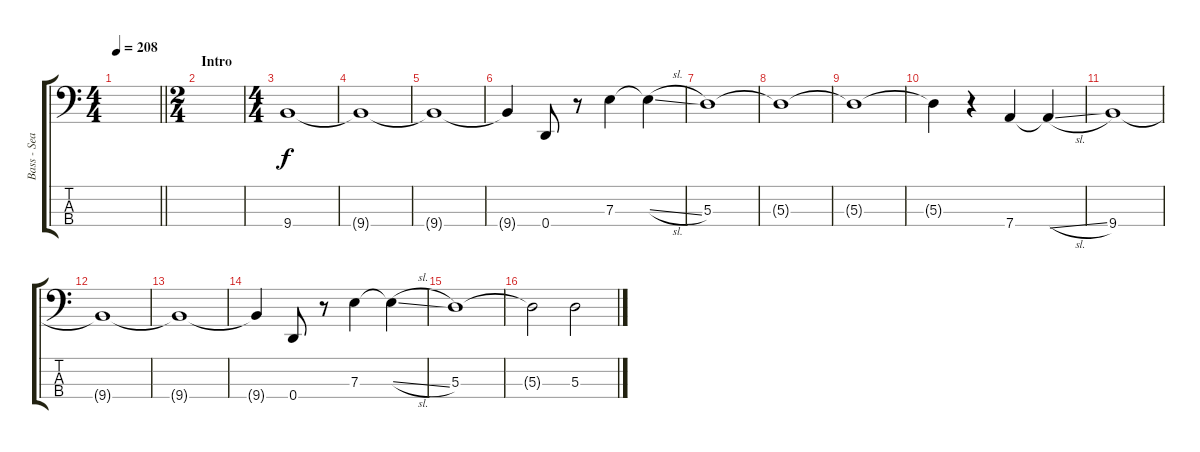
\track ("Bass - Sean" "Bass - Sea") {instrument fretlessbass}
\staff {score tabs}
\tuning (G2 D2 A1 D1) {hide}
\ts (4 4)
\tempo 208
\clef f4
\barLineRight lightlight
\ks c
|
\ts (2 4)
\section ("" "Intro")
|
\ts (4 4)
9.4.1 |
9.4{t}.1 |
9.4{t}.1 |
9.4{t}.4 0.4.8 r.8 7.3.4 7.3{sl t}.4 |
5.3.1 |
5.3{t}.1 |
5.3{t}.1 |
5.3{t}.4 r.4 7.4.4 7.4{sl t}.4 |
9.4.1 |
9.4{t}.1 |
9.4{t}.1 |
9.4{t}.4 0.4.8 r.8 7.3.4 7.3{sl t}.4 |
5.3.1 |
5.3{t}.2 5.3{sl}.2
